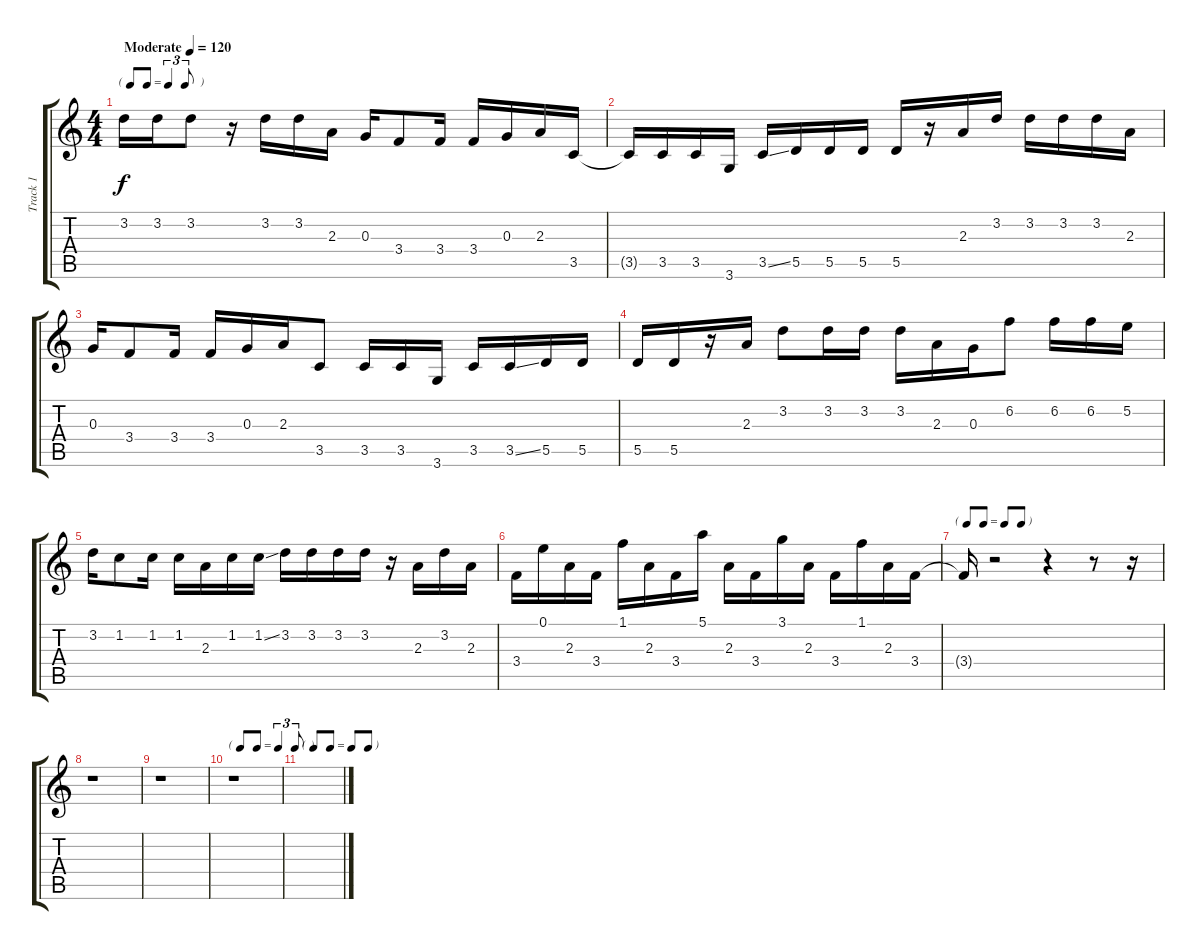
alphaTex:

\track ("Track 1" "Track 1") {instrument banjo}
\staff {score tabs}
\tuning (E4 B3 G3 D3 A2 E2) {hide}
\displaytranspose 12
\ts (4 4)
\tf triplet8th
\tempo (120 "Moderate")
\clef g2
\ks c
3.2.16{dy f instrument banjo} 3.2.16 3.2.8 r.16 3.2.16 3.2.16 2.3.16 0.3.16 3.4.8 3.4.16 3.4.16 0.3.16 2.3.16 3.5.16 |
3.5{t}.16 3.5.16 3.5.16 3.6.16 3.5{ss}.16 5.5.16 5.5.16 5.5.16 5.5.16 r.16 2.3.16 3.2.16 3.2.16 3.2.16 3.2.16 2.3.16 |
0.3.16 3.4.8 3.4.16 3.4.16 0.3.16 2.3.16 3.5.8 3.5.16 3.5.16 3.6.16 3.5.16 3.5{ss}.16 5.5.16 5.5.16 |
5.5.16 5.5.16 r.16 2.3.16 3.2.8 3.2.16 3.2.16 3.2.16 2.3.16 0.3.16 6.2.8 6.2.16 6.2.16 5.2.16 |
3.2.16 1.2.8 1.2.16 1.2.16 2.3.16 1.2.16 1.2{ss}.16 3.2.16 3.2.16 3.2.16 3.2.16 r.16 2.3.16 3.2.16 2.3.16 |
3.4.16 0.1.16 2.3.16 3.4.16 1.1.16 2.3.16 3.4.16 5.1.16 2.3.16 3.4.16 3.1.16 2.3.16 3.4.16 1.1.16 2.3.16 3.4.16 |
\tf none
3.4{t}.16 r.2 r.4 r.8 r.16 |
r.1 |
r.1 |
\tf triplet8th
r.1 |
\tf none
